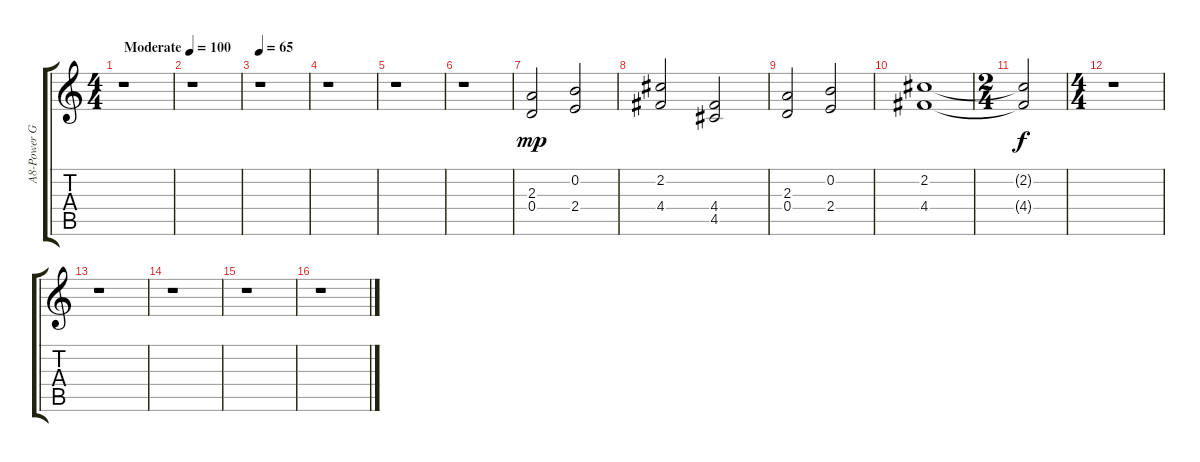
\track ("A8-Power Guitar" "A8-Power G") {instrument distortionguitar}
\staff {score tabs}
\tuning (E4 B3 G3 D3 A2 E2) {hide}
\ts (4 4)
\tempo (100 "Moderate")
\tempo 120
\tempo (100 "Moderate")
\clef g2
\ks c
r.1{dy mp instrument distortionguitar} |
r.1 |
\tempo 65
r.1 |
r.1 |
r.1 |
r.1 |
(2.3 0.4).2 (0.2 2.4).2 |
(2.2 4.4).2 (4.4 4.5).2 |
(2.3 0.4).2 (0.2 2.4).2 |
(2.2 4.4).1 |
\ts (2 4)
(2.2{t} 4.4{t}).2{dy f} |
\ts (4 4)
r.1 |
r.1 |
r.1 |
r.1 |
r.1
